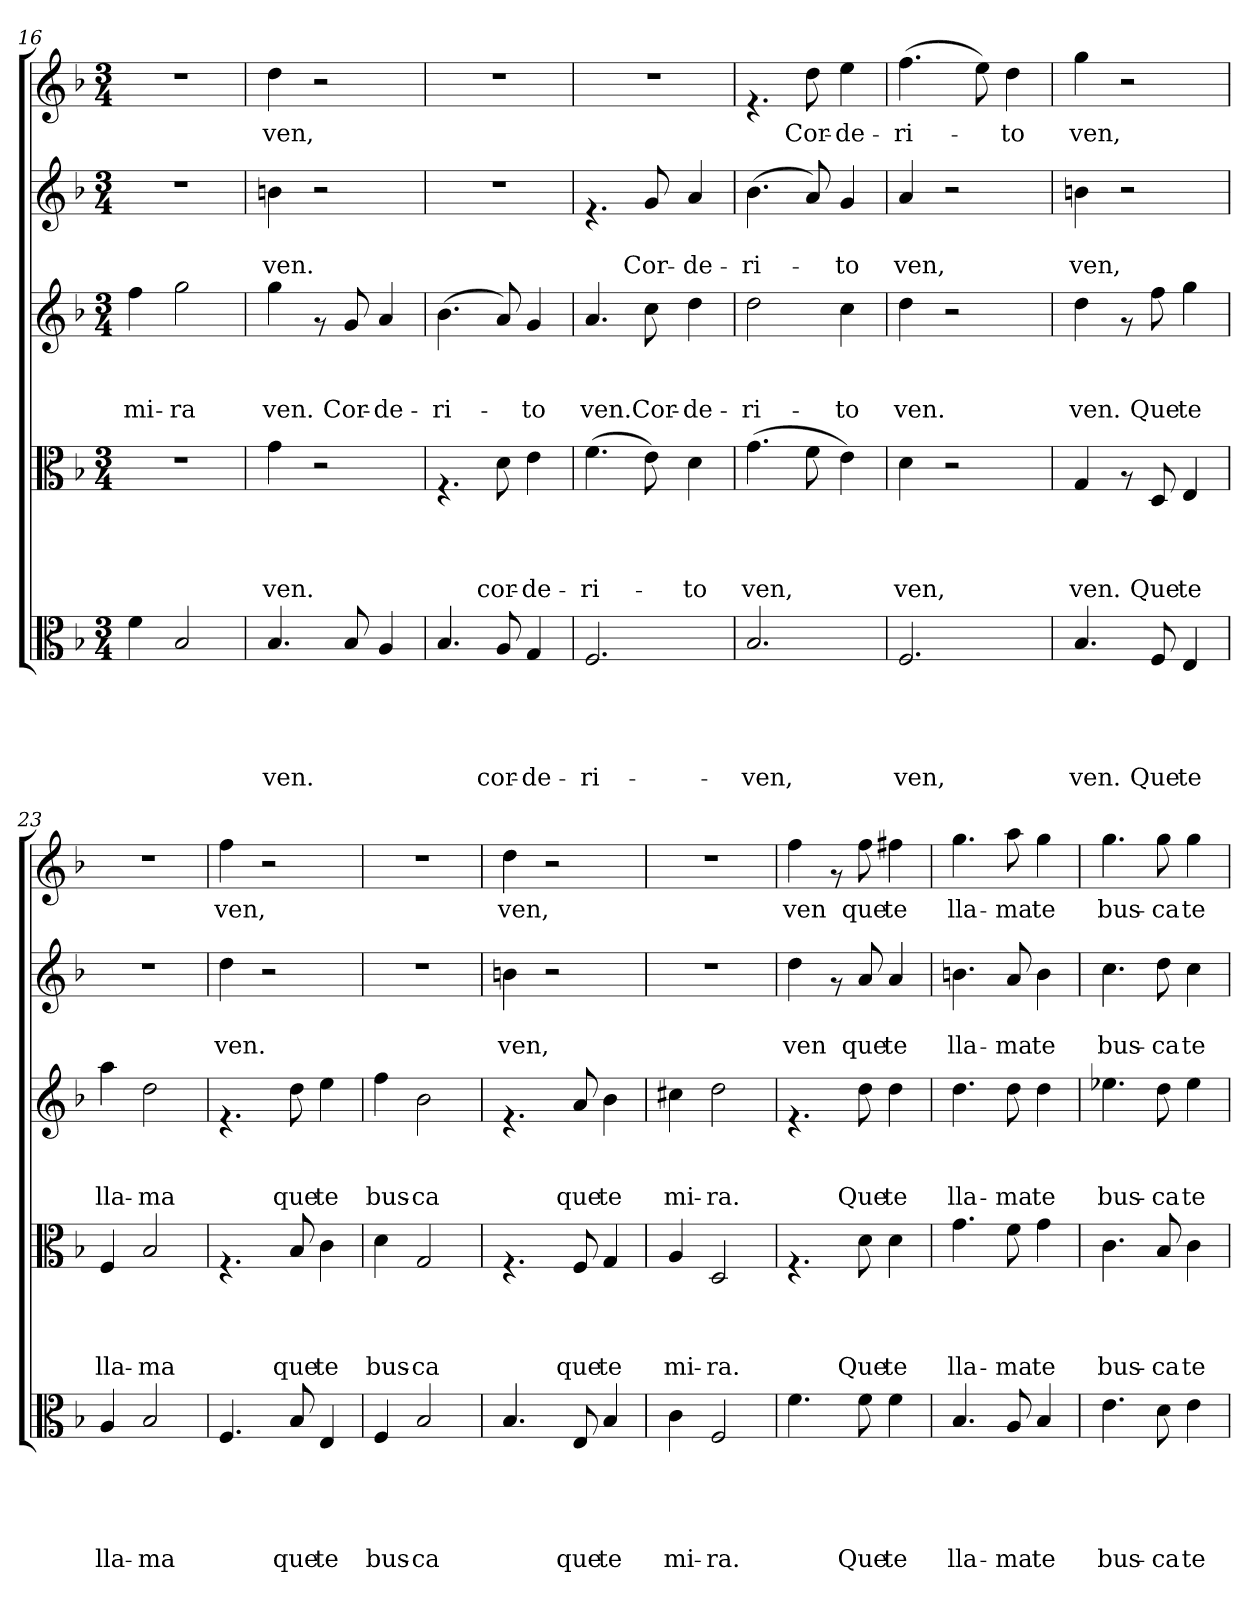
**kern	**text	**text	**text	**text	**text	**kern	**text	**text	**text	**text	**kern	**text	**text	**text	**kern	**text	**text	**kern	**text
*part5	*part5	*part5	*part5	*part5	*part5	*part4	*part4	*part4	*part4	*part4	*part3	*part3	*part3	*part3	*part2	*part2	*part2	*part1	*part1
*staff5	*staff5	*staff5	*staff5	*staff5	*staff5	*staff4	*staff4	*staff4	*staff4	*staff4	*staff3	*staff3	*staff3	*staff3	*staff2	*staff2	*staff2	*staff1	*staff1
!!LO:PB:g=z
*clefC3	*	*	*	*	*	*clefC3	*	*	*	*	*clefG2	*	*	*	*clefG2	*	*	*clefG2	*
*k[b-]	*	*	*	*	*	*k[b-]	*	*	*	*	*k[b-]	*	*	*	*k[b-]	*	*	*k[b-]	*
*F:	*	*	*	*	*	*F:	*	*	*	*	*F:	*	*	*	*F:	*	*	*F:	*
*M3/4	*	*	*	*	*	*M3/4	*	*	*	*	*M3/4	*	*	*	*M3/4	*	*	*M3/4	*
=16	=16	=16	=16	=16	=16	=16	=16	=16	=16	=16	=16	=16	=16	=16	=16	=16	=16	=16	=16
!	!	!	!	!	!	!	!	!	!	!	!	!	!	!LO:LY:b	!	!	!	!	!
4f\	.	.	.	.	.	2.r	.	.	.	.	4ff\	.	.	mi-	2.r	.	.	2.r	.
!	!	!	!	!	!	!	!	!	!	!	!	!	!	!LO:LY:b	!	!	!	!	!
2B-/	.	.	.	.	.	.	.	.	.	.	2gg\	.	.	-ra	.	.	.	.	.
=17	=17	=17	=17	=17	=17	=17	=17	=17	=17	=17	=17	=17	=17	=17	=17	=17	=17	=17	=17
!	!	!	!	!	!LO:LY:a	!	!	!	!	!LO:LY:b	!	!	!	!LO:LY:b	!	!	!LO:LY:b	!	!LO:LY:b
4.B-/	.	.	.	.	-ven.	4g\	.	.	.	ven.	4gg\	.	.	ven.	4bn\	.	ven.	4dd\	ven,
.	.	.	.	.	.	2r	.	.	.	.	8rf	.	.	.	2r	.	.	2r	.
!	!	!	!	!	!	!	!	!	!	!	!	!	!	!LO:LY:b	!	!	!	!	!
8B-/	.	.	.	.	.	.	.	.	.	.	8g/	.	.	Cor-	.	.	.	.	.
!	!	!	!	!	!	!	!	!	!	!	!	!	!	!LO:LY:b	!	!	!	!	!
4A/	.	.	.	.	.	.	.	.	.	.	4a/	.	.	-de-	.	.	.	.	.
=18	=18	=18	=18	=18	=18	=18	=18	=18	=18	=18	=18	=18	=18	=18	=18	=18	=18	=18	=18
!	!	!	!	!	!	!	!	!	!	!	!	!	!	!LO:LY:b	!	!	!	!	!
4.B-/	.	.	.	.	.	4.rG	.	.	.	.	(>4.b-\	.	.	-ri-	2.r	.	.	2.r	.
!	!	!	!	!	!LO:LY:a	!	!	!	!	!LO:LY:b	!	!	!	!	!	!	!	!	!
8A/	.	.	.	.	cor-	8d\	.	.	.	cor-	8a/)	.	.	.	.	.	.	.	.
!	!	!	!	!	!LO:LY:a	!	!	!	!	!LO:LY:b	!	!	!	!LO:LY:b	!	!	!	!	!
4G/	.	.	.	.	-de-	4e\	.	.	.	-de-	4g/	.	.	-to	.	.	.	.	.
=19	=19	=19	=19	=19	=19	=19	=19	=19	=19	=19	=19	=19	=19	=19	=19	=19	=19	=19	=19
!	!	!	!	!	!LO:LY:a	!	!	!	!	!LO:LY:b	!	!	!	!LO:LY:b	!	!	!	!	!
2.F/	.	.	.	.	-ri-	(>4.f\	.	.	.	-ri-	4.a/	.	.	ven.	4.rf	.	.	2.r	.
!	!	!	!	!	!	!	!	!	!	!	!	!	!	!LO:LY:b	!	!	!LO:LY:b	!	!
.	.	.	.	.	.	8e\)	.	.	.	.	8cc\	.	.	Cor-	8g/	.	Cor-	.	.
!	!	!	!	!	!	!	!	!	!	!LO:LY:b	!	!	!	!LO:LY:b	!	!	!LO:LY:b	!	!
.	.	.	.	.	.	4d\	.	.	.	-to	4dd\	.	.	-de-	4a/	.	-de-	.	.
=20	=20	=20	=20	=20	=20	=20	=20	=20	=20	=20	=20	=20	=20	=20	=20	=20	=20	=20	=20
!	!	!	!	!	!LO:LY:a	!	!	!	!	!LO:LY:b	!	!	!	!LO:LY:b	!	!	!LO:LY:b	!	!
2.B-/	.	.	.	.	-ven,	(>4.g\	.	.	.	ven,	2dd\	.	.	-ri-	(>4.b-\	.	-ri-	4.rf	.
!	!	!	!	!	!	!	!	!	!	!	!	!	!	!	!	!	!	!	!LO:LY:b
.	.	.	.	.	.	8f\	.	.	.	.	.	.	.	.	8a/)	.	.	8dd\	Cor-
!	!	!	!	!	!	!	!	!	!	!	!	!	!	!LO:LY:b	!	!	!LO:LY:b	!	!LO:LY:b
.	.	.	.	.	.	4e\)	.	.	.	.	4cc\	.	.	-to	4g/	.	-to	4ee\	-de-
=21	=21	=21	=21	=21	=21	=21	=21	=21	=21	=21	=21	=21	=21	=21	=21	=21	=21	=21	=21
!	!	!	!	!	!LO:LY:a	!	!	!	!	!LO:LY:b	!	!	!	!LO:LY:b	!	!	!LO:LY:b	!	!LO:LY:b
2.F/	.	.	.	.	ven,	4d\	.	.	.	ven,	4dd\	.	.	ven.	4a/	.	ven,	(>4.ff\	-ri-
.	.	.	.	.	.	2r	.	.	.	.	2r	.	.	.	2r	.	.	.	.
.	.	.	.	.	.	.	.	.	.	.	.	.	.	.	.	.	.	8ee\)	.
!	!	!	!	!	!	!	!	!	!	!	!	!	!	!	!	!	!	!	!LO:LY:b
.	.	.	.	.	.	.	.	.	.	.	.	.	.	.	.	.	.	4dd\	-to
=22	=22	=22	=22	=22	=22	=22	=22	=22	=22	=22	=22	=22	=22	=22	=22	=22	=22	=22	=22
!	!	!	!	!	!LO:LY:a	!	!	!	!	!LO:LY:b	!	!	!	!LO:LY:b	!	!	!LO:LY:b	!	!LO:LY:b
4.B-/	.	.	.	.	ven.	4G/	.	.	.	ven.	4dd\	.	.	ven.	4bn\	.	ven,	4gg\	ven,
.	.	.	.	.	.	8rG	.	.	.	.	8rf	.	.	.	2r	.	.	2r	.
!	!	!	!	!	!LO:LY:a	!	!	!	!	!LO:LY:b	!	!	!	!LO:LY:b	!	!	!	!	!
8F/	.	.	.	.	Que	8D/	.	.	.	Que	8ff\	.	.	Que	.	.	.	.	.
!	!	!	!	!	!LO:LY:a	!	!	!	!	!LO:LY:b	!	!	!	!LO:LY:b	!	!	!	!	!
4E/	.	.	.	.	te	4E/	.	.	.	te	4gg\	.	.	te	.	.	.	.	.
=23	=23	=23	=23	=23	=23	=23	=23	=23	=23	=23	=23	=23	=23	=23	=23	=23	=23	=23	=23
!	!	!	!	!	!LO:LY:a	!	!	!	!	!LO:LY:b	!	!	!	!LO:LY:b	!	!	!	!	!
4A/	.	.	.	.	lla-	4F/	.	.	.	lla-	4aa\	.	.	lla-	2.r	.	.	2.r	.
!	!	!	!	!	!LO:LY:a	!	!	!	!	!LO:LY:b	!	!	!	!LO:LY:b	!	!	!	!	!
2B-/	.	.	.	.	-ma	2B-/	.	.	.	-ma	2dd\	.	.	-ma	.	.	.	.	.
!!LO:PB:g=z
=24	=24	=24	=24	=24	=24	=24	=24	=24	=24	=24	=24	=24	=24	=24	=24	=24	=24	=24	=24
!	!	!	!	!	!	!	!	!	!	!	!	!	!	!	!	!	!LO:LY:b	!	!LO:LY:b
4.F/	.	.	.	.	.	4.rG	.	.	.	.	4.rf	.	.	.	4dd\	.	ven.	4ff\	ven,
.	.	.	.	.	.	.	.	.	.	.	.	.	.	.	2r	.	.	2r	.
!	!	!	!	!	!LO:LY:a	!	!	!	!	!LO:LY:b	!	!	!	!LO:LY:b	!	!	!	!	!
8B-/	.	.	.	.	que	8B-/	.	.	.	que	8dd\	.	.	que	.	.	.	.	.
!	!	!	!	!	!LO:LY:a	!	!	!	!	!LO:LY:b	!	!	!	!LO:LY:b	!	!	!	!	!
4E/	.	.	.	.	te	4c\	.	.	.	te	4ee\	.	.	te	.	.	.	.	.
=25	=25	=25	=25	=25	=25	=25	=25	=25	=25	=25	=25	=25	=25	=25	=25	=25	=25	=25	=25
!	!	!	!	!	!LO:LY:a	!	!	!	!	!LO:LY:b	!	!	!	!LO:LY:b	!	!	!	!	!
4F/	.	.	.	.	bus-	4d\	.	.	.	bus-	4ff\	.	.	bus-	2.r	.	.	2.r	.
!	!	!	!	!	!LO:LY:a	!	!	!	!	!LO:LY:b	!	!	!	!LO:LY:b	!	!	!	!	!
2B-/	.	.	.	.	-ca	2G/	.	.	.	-ca	2b-\	.	.	-ca	.	.	.	.	.
=26	=26	=26	=26	=26	=26	=26	=26	=26	=26	=26	=26	=26	=26	=26	=26	=26	=26	=26	=26
!	!	!	!	!	!	!	!	!	!	!	!	!	!	!	!	!	!LO:LY:b	!	!LO:LY:b
4.B-/	.	.	.	.	.	4.rG	.	.	.	.	4.rf	.	.	.	4bn\	.	ven,	4dd\	ven,
.	.	.	.	.	.	.	.	.	.	.	.	.	.	.	2r	.	.	2r	.
!	!	!	!	!	!LO:LY:a	!	!	!	!	!LO:LY:b	!	!	!	!LO:LY:b	!	!	!	!	!
8E/	.	.	.	.	que	8F/	.	.	.	que	8a/	.	.	que	.	.	.	.	.
!	!	!	!	!	!LO:LY:a	!	!	!	!	!LO:LY:b	!	!	!	!LO:LY:b	!	!	!	!	!
4B-/	.	.	.	.	te	4G/	.	.	.	te	4b-\	.	.	te	.	.	.	.	.
=27	=27	=27	=27	=27	=27	=27	=27	=27	=27	=27	=27	=27	=27	=27	=27	=27	=27	=27	=27
!	!	!	!	!	!LO:LY:a	!	!	!	!	!LO:LY:b	!	!	!	!LO:LY:b	!	!	!	!	!
4c\	.	.	.	.	mi-	4A/	.	.	.	mi-	4cc#X\	.	.	mi-	2.r	.	.	2.r	.
!	!	!	!	!	!LO:LY:a	!	!	!	!	!LO:LY:b	!	!	!	!LO:LY:b	!	!	!	!	!
2F/	.	.	.	.	-ra.	2D/	.	.	.	-ra.	2dd\	.	.	-ra.	.	.	.	.	.
=28	=28	=28	=28	=28	=28	=28	=28	=28	=28	=28	=28	=28	=28	=28	=28	=28	=28	=28	=28
!	!	!	!	!	!	!	!	!	!	!	!	!	!	!	!	!	!LO:LY:b	!	!LO:LY:b
4.f\	.	.	.	.	.	4.rG	.	.	.	.	4.rf	.	.	.	4dd\	.	ven	4ff\	ven
.	.	.	.	.	.	.	.	.	.	.	.	.	.	.	8rf	.	.	8rf	.
!	!	!	!	!	!LO:LY:a	!	!	!	!	!LO:LY:b	!	!	!	!LO:LY:b	!	!	!LO:LY:b	!	!LO:LY:b
8f\	.	.	.	.	Que	8d\	.	.	.	Que	8dd\	.	.	Que	8a/	.	que	8ff\	que
!	!	!	!	!	!LO:LY:a	!	!	!	!	!LO:LY:b	!	!	!	!LO:LY:b	!	!	!LO:LY:b	!	!LO:LY:b
4f\	.	.	.	.	te	4d\	.	.	.	te	4dd\	.	.	te	4a/	.	te	4ff#X\	te
=29	=29	=29	=29	=29	=29	=29	=29	=29	=29	=29	=29	=29	=29	=29	=29	=29	=29	=29	=29
!	!	!	!	!	!LO:LY:a	!	!	!	!	!LO:LY:b	!	!	!	!LO:LY:b	!	!	!LO:LY:b	!	!LO:LY:b
4.B-/	.	.	.	.	lla-	4.g\	.	.	.	lla-	4.dd\	.	.	lla-	4.bn\	.	lla-	4.gg\	lla-
!	!	!	!	!	!LO:LY:a	!	!	!	!	!LO:LY:b	!	!	!	!LO:LY:b	!	!	!LO:LY:b	!	!LO:LY:b
8A/	.	.	.	.	-ma	8f\	.	.	.	-ma	8dd\	.	.	-ma	8a/	.	-ma	8aa\	-ma
!	!	!	!	!	!LO:LY:a	!	!	!	!	!LO:LY:b	!	!	!	!LO:LY:b	!	!	!LO:LY:b	!	!LO:LY:b
4B-/	.	.	.	.	te	4g\	.	.	.	te	4dd\	.	.	te	4b\	.	te	4gg\	te
=30	=30	=30	=30	=30	=30	=30	=30	=30	=30	=30	=30	=30	=30	=30	=30	=30	=30	=30	=30
!	!	!	!	!	!LO:LY:a	!	!	!	!	!LO:LY:b	!	!	!	!LO:LY:b	!	!	!LO:LY:b	!	!LO:LY:b
4.e\	.	.	.	.	bus-	4.c\	.	.	.	bus-	4.ee-X\	.	.	bus-	4.cc\	.	bus-	4.gg\	bus-
!	!	!	!	!	!LO:LY:a	!	!	!	!	!LO:LY:b	!	!	!	!LO:LY:b	!	!	!LO:LY:b	!	!LO:LY:b
8d\	.	.	.	.	-ca	8B-/	.	.	.	-ca	8dd\	.	.	-ca	8dd\	.	-ca	8gg\	-ca
!	!	!	!	!	!LO:LY:a	!	!	!	!	!LO:LY:b	!	!	!	!LO:LY:b	!	!	!LO:LY:b	!	!LO:LY:b
4e\	.	.	.	.	te	4c\	.	.	.	te	4ee-\	.	.	te	4cc\	.	te	4gg\	te
=	=	=	=	=	=	=	=	=	=	=	=	=	=	=	=	=	=	=	=
*-	*-	*-	*-	*-	*-	*-	*-	*-	*-	*-	*-	*-	*-	*-	*-	*-	*-	*-	*-
